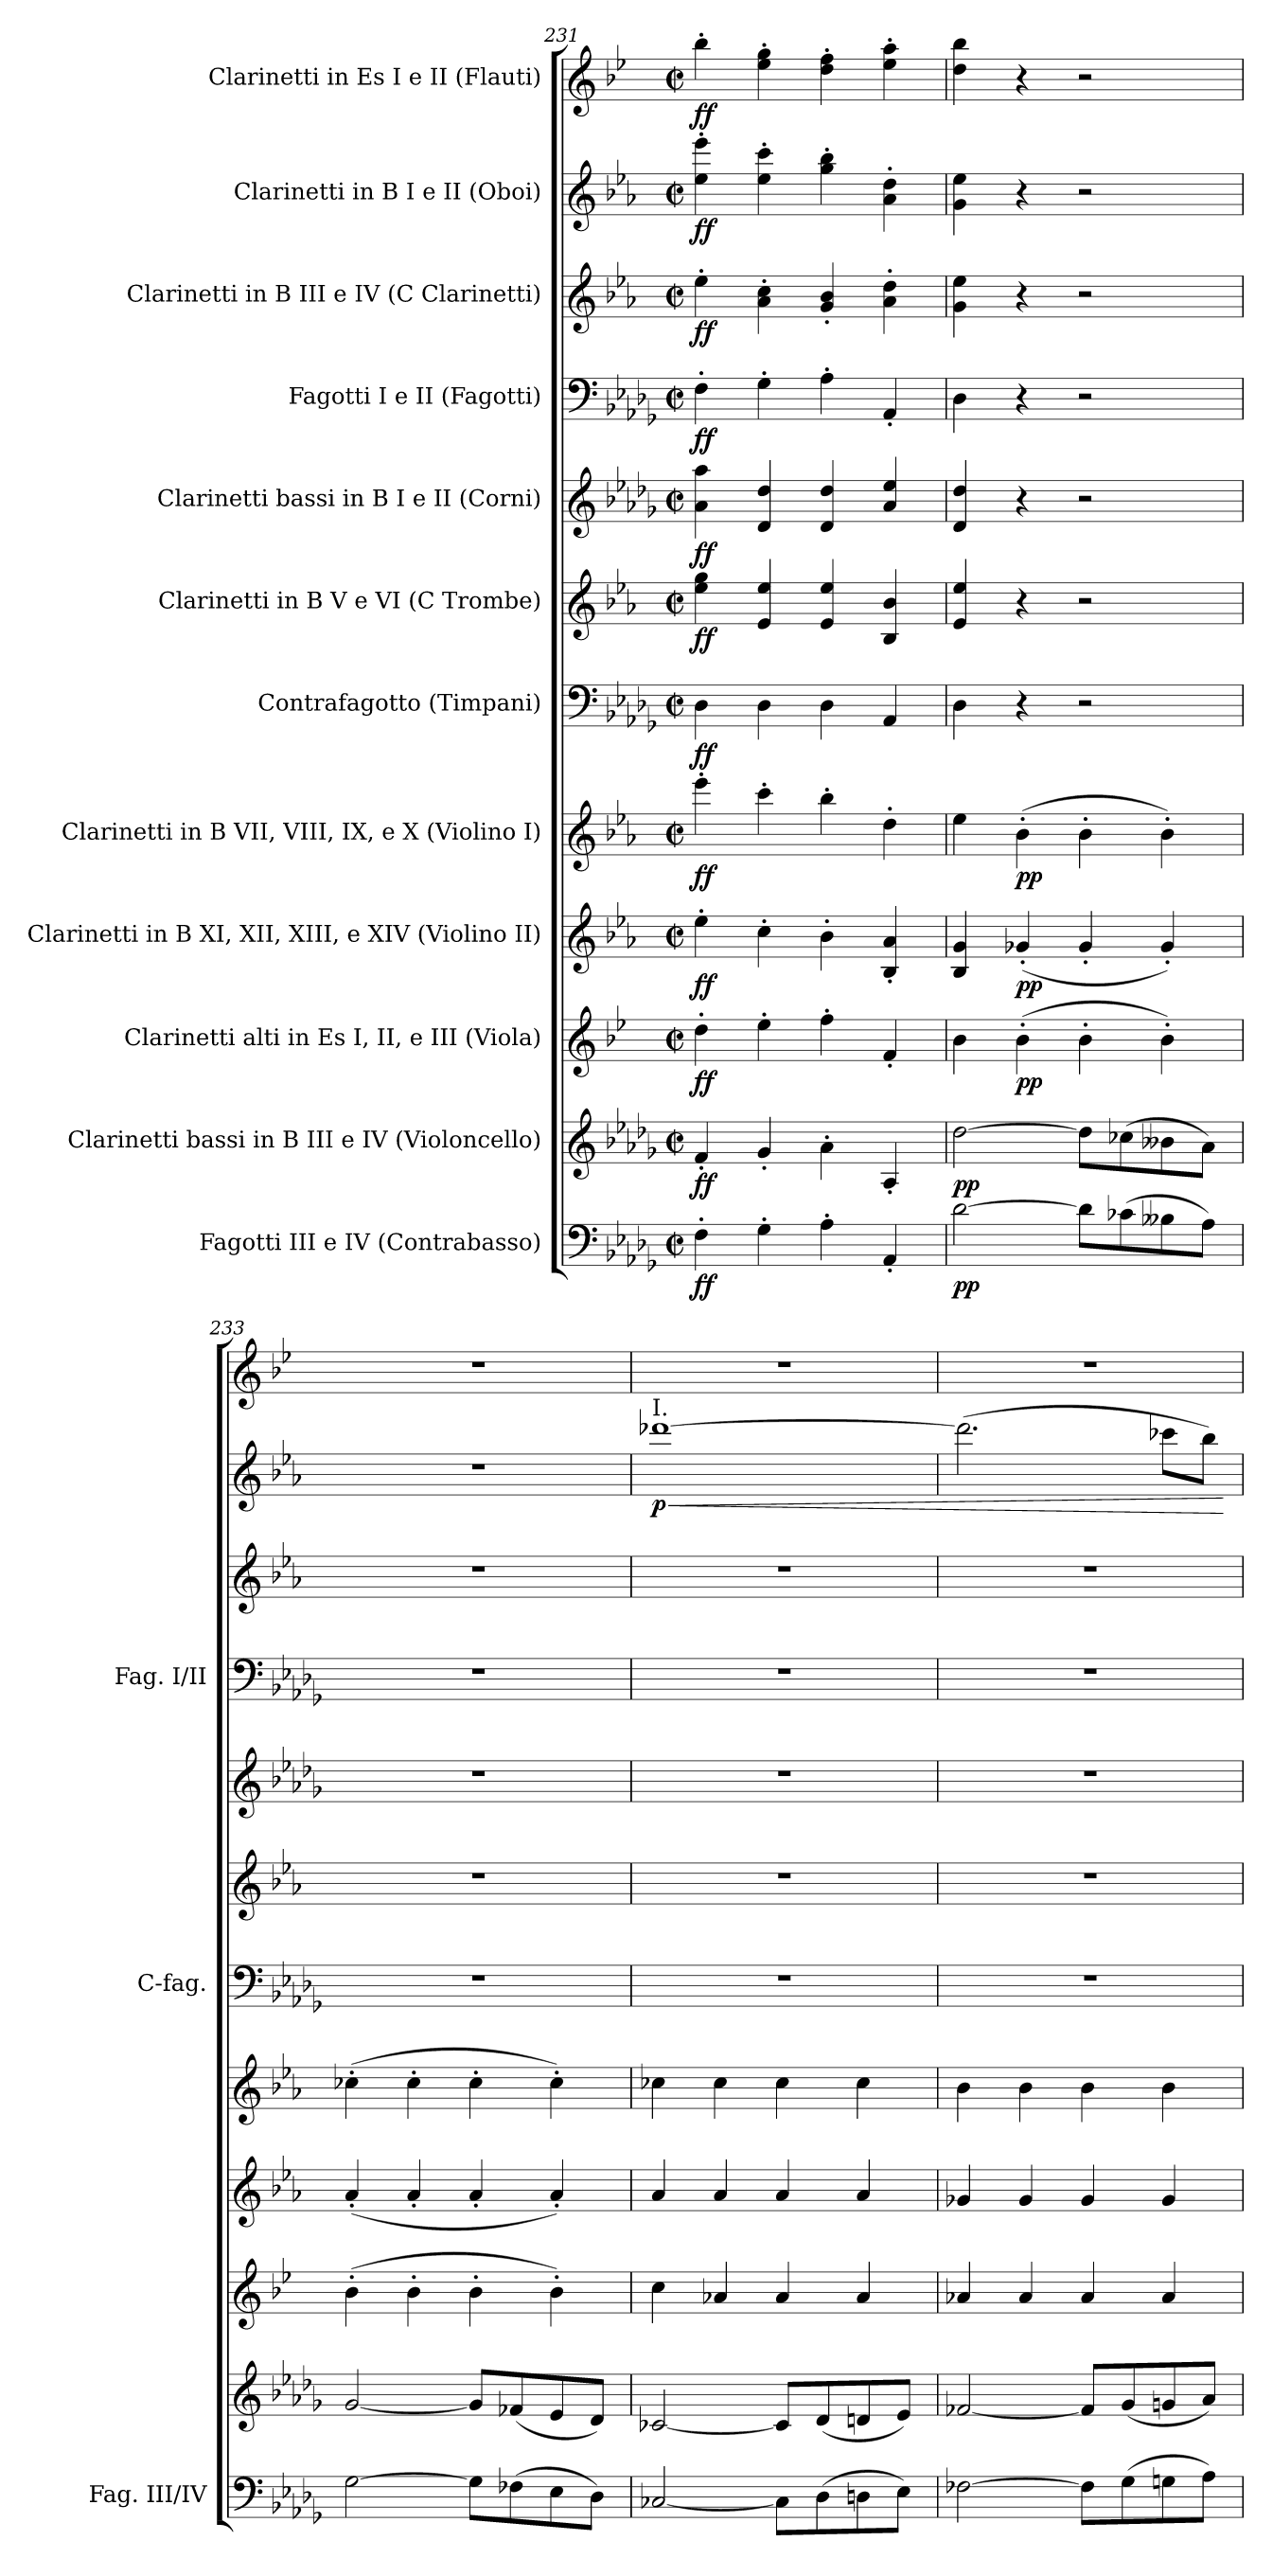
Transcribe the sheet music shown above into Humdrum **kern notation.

**kern	**dynam	**kern	**dynam	**kern	**dynam	**kern	**dynam	**kern	**dynam	**kern	**dynam	**kern	**dynam	**kern	**dynam	**kern	**dynam	**kern	**dynam	**kern	**dynam	**kern	**dynam
*part12	*part12	*part11	*part11	*part10	*part10	*part9	*part9	*part8	*part8	*part7	*part7	*part6	*part6	*part5	*part5	*part4	*part4	*part3	*part3	*part2	*part2	*part1	*part1
*staff12	*staff12	*staff11	*staff11	*staff10	*staff10	*staff9	*staff9	*staff8	*staff8	*staff7	*staff7	*staff6	*staff6	*staff5	*staff5	*staff4	*staff4	*staff3	*staff3	*staff2	*staff2	*staff1	*staff1
*I"Fagotti III e IV (Contrabasso)	*	*I"Clarinetti bassi in B III e IV (Violoncello)	*	*I"Clarinetti alti in Es I, II, e III (Viola)	*	*I"Clarinetti in B XI, XII, XIII, e XIV (Violino II)	*	*I"Clarinetti in B VII, VIII, IX, e X (Violino I)	*	*I"Contrafagotto (Timpani)	*	*I"Clarinetti in B V e VI (C Trombe)	*	*I"Clarinetti bassi in B I e II (Corni)	*	*I"Fagotti I e II (Fagotti)	*	*I"Clarinetti in B III e IV (C Clarinetti)	*	*I"Clarinetti in B I e II (Oboi)	*	*I"Clarinetti in Es I e II (Flauti)	*
*I'Fag. III/IV	*	*	*	*	*	*	*	*	*	*I'C-fag.	*	*	*	*	*	*I'Fag. I/II	*	*	*	*	*	*	*
*clefF4	*	*clefG2	*	*clefG2	*	*clefG2	*	*clefG2	*	*clefF4	*	*clefG2	*	*clefG2	*	*clefF4	*	*clefG2	*	*clefG2	*	*clefG2	*
*	*	*ITrd8c14	*	*ITrd5c9	*	*ITrd1c2	*	*ITrd1c2	*	*ITrd7c12	*	*ITrd1c2	*	*ITrd8c14	*	*	*	*ITrd1c2	*	*ITrd1c2	*	*ITrd-2c-3	*
*k[b-e-a-d-g-]	*	*k[b-e-a-d-g-]	*	*k[b-e-a-d-g-]	*	*k[b-e-a-d-g-]	*	*k[b-e-a-d-g-]	*	*k[b-e-a-d-g-]	*	*k[b-e-a-d-g-]	*	*k[b-e-a-d-g-]	*	*k[b-e-a-d-g-]	*	*k[b-e-a-d-g-]	*	*k[b-e-a-d-g-]	*	*k[b-e-a-d-g-]	*
*M2/2	*	*M2/2	*	*M2/2	*	*M2/2	*	*M2/2	*	*M2/2	*	*M2/2	*	*M2/2	*	*M2/2	*	*M2/2	*	*M2/2	*	*M2/2	*
*met(c|)	*	*met(c|)	*	*met(c|)	*	*met(c|)	*	*met(c|)	*	*met(c|)	*	*met(c|)	*	*met(c|)	*	*met(c|)	*	*met(c|)	*	*met(c|)	*	*met(c|)	*
=231	=231	=231	=231	=231	=231	=231	=231	=231	=231	=231	=231	=231	=231	=231	=231	=231	=231	=231	=231	=231	=231	=231	=231
!	!LO:DY:b	!	!LO:DY:b	!	!LO:DY:b	!	!LO:DY:b	!	!LO:DY:b	!	!LO:DY:b	!	!LO:DY:b	!	!LO:DY:b	!	!LO:DY:b	!	!LO:DY:b	!	!LO:DY:b	!	!LO:DY:b
4F'\	ff	4F'/	ff	4f'\	ff	4dd-'\	ff	4ddd-'\	ff	4DD-\	ff	4dd-\ 4ff\	ff	4A-\ 4a-\	ff	4F'\	ff	4dd-'\	ff	4dd-\' 4ddd-\'	ff	4ddd-'\	ff
4G-'\	.	4G-'/	.	4g-'\	.	4b-'\	.	4bb-'\	.	4DD-\	.	4d-/ 4dd-/	.	4D-/ 4d-/	.	4G-'\	.	4g-\' 4b-\'	.	4dd-\' 4bb-\'	.	4gg-\' 4bb-\'	.
4A-'\	.	4A-'\	.	4a-'\	.	4a-'\	.	4aa-'\	.	4DD-\	.	4d-/ 4dd-/	.	4D-/ 4d-/	.	4A-'\	.	4f/' 4a-/'	.	4ff\' 4aa-\'	.	4ff\' 4aa-\'	.
4AA-'/	.	4AA-'/	.	4A-'/	.	4A-/' 4g-/'	.	4cc'\	.	4AAA-/	.	4A-/ 4a-/	.	4A-/ 4e-/	.	4AA-'/	.	4g-\' 4cc\'	.	4g-\' 4cc\'	.	4gg-\' 4ccc\'	.
!!LO:PB:g=z
=232	=232	=232	=232	=232	=232	=232	=232	=232	=232	=232	=232	=232	=232	=232	=232	=232	=232	=232	=232	=232	=232	=232	=232
!	!LO:DY:b	!	!LO:DY:b	!	!	!	!	!	!	!	!	!	!	!	!	!	!	!	!	!	!	!	!
[2d-\	pp	[2d-\	pp	4d-\	.	4A-/ 4f/	.	4dd-\	.	4DD-\	.	4d-/ 4dd-/	.	4D-/ 4d-/	.	4D-\	.	4f\ 4dd-\	.	4f\ 4dd-\	.	4ff\ 4ddd-\	.
!	!	!	!	!	!LO:DY:b	!	!LO:DY:b	!	!LO:DY:b	!	!	!	!	!	!	!	!	!	!	!	!	!	!
.	.	.	.	(>4d-'\	pp	(<4f-X'/	pp	(>4a-'\	pp	4r	.	4r	.	4r	.	4r	.	4r	.	4r	.	4r	.
8d-\L]	.	8d-\L]	.	4d-'\	.	4f-'/	.	4a-'\	.	2r	.	2r	.	2r	.	2r	.	2r	.	2r	.	2r	.
(>8c-X\	.	(>8c-X\	.	.	.	.	.	.	.	.	.	.	.	.	.	.	.	.	.	.	.	.	.
8B--X\	.	8B--X\	.	4d-'\)	.	4f-'/)	.	4a-'\)	.	.	.	.	.	.	.	.	.	.	.	.	.	.	.
8A-\J)	.	8A-\J)	.	.	.	.	.	.	.	.	.	.	.	.	.	.	.	.	.	.	.	.	.
!!LO:PB:g=z
=233	=233	=233	=233	=233	=233	=233	=233	=233	=233	=233	=233	=233	=233	=233	=233	=233	=233	=233	=233	=233	=233	=233	=233
[2G-\	.	[2G-/	.	(>4d-'\	.	(<4g-'/	.	(>4b--X'\	.	1r	.	1r	.	1r	.	1r	.	1r	.	1r	.	1r	.
.	.	.	.	4d-'\	.	4g-'/	.	4b--'\	.	.	.	.	.	.	.	.	.	.	.	.	.	.	.
8G-\L]	.	8G-/L]	.	4d-'\	.	4g-'/	.	4b--'\	.	.	.	.	.	.	.	.	.	.	.	.	.	.	.
(>8F-X\	.	(<8F-X/	.	.	.	.	.	.	.	.	.	.	.	.	.	.	.	.	.	.	.	.	.
8E-\	.	8E-/	.	4d-'\)	.	4g-'/)	.	4b--'\)	.	.	.	.	.	.	.	.	.	.	.	.	.	.	.
8D-\J)	.	8D-/J)	.	.	.	.	.	.	.	.	.	.	.	.	.	.	.	.	.	.	.	.	.
=234	=234	=234	=234	=234	=234	=234	=234	=234	=234	=234	=234	=234	=234	=234	=234	=234	=234	=234	=234	=234	=234	=234	=234
!	!	!	!	!	!	!	!	!	!	!	!	!	!	!	!	!	!	!	!	!LO:TX:a:t=I.	!	!	!
!	!	!	!	!	!	!	!	!	!	!	!	!	!	!	!	!	!	!	!	!	!LO:HP:b	!	!
!	!	!	!	!	!	!	!	!	!	!	!	!	!	!	!	!	!	!	!	!	!LO:DY:n=1:b	!	!
[2C-X/	.	[2C-X/	.	4e-\	.	4g-/	.	4b--X\	.	1r	.	1r	.	1r	.	1r	.	1r	.	[1ccc-X	< p	1r	.
.	.	.	.	4c-X/	.	4g-/	.	4b--\	.	.	.	.	.	.	.	.	.	.	.	.	.	.	.
8C-\L]	.	8C-/L]	.	4c-/	.	4g-/	.	4b--\	.	.	.	.	.	.	.	.	.	.	.	.	.	.	.
(>8D-\	.	(<8D-/	.	.	.	.	.	.	.	.	.	.	.	.	.	.	.	.	.	.	.	.	.
8Dn\	.	8Dn/	.	4c-/	.	4g-/	.	4b--\	.	.	.	.	.	.	.	.	.	.	.	.	.	.	.
8E-\J)	.	8E-/J)	.	.	.	.	.	.	.	.	.	.	.	.	.	.	.	.	.	.	.	.	.
=235	=235	=235	=235	=235	=235	=235	=235	=235	=235	=235	=235	=235	=235	=235	=235	=235	=235	=235	=235	=235	=235	=235	=235
[2F-X\	.	[2F-X/	.	4c-X/	.	4f-X/	.	4a-\	.	1r	.	1r	.	1r	.	1r	.	1r	.	(>2.ccc-\]	.	1r	.
.	.	.	.	4c-/	.	4f-/	.	4a-\	.	.	.	.	.	.	.	.	.	.	.	.	.	.	.
8F-\L]	.	8F-/L]	.	4c-/	.	4f-/	.	4a-\	.	.	.	.	.	.	.	.	.	.	.	.	.	.	.
(>8G-\	.	(<8G-/	.	.	.	.	.	.	.	.	.	.	.	.	.	.	.	.	.	.	.	.	.
8Gn\	.	8Gn/	.	4c-/	.	4f-/	.	4a-\	.	.	.	.	.	.	.	.	.	.	.	8bb--X\L	.	.	.
8A-\J)	.	8A-/J)	.	.	.	.	.	.	.	.	.	.	.	.	.	.	.	.	.	8aa-\J)	.	.	.
.	.	.	.	.	.	.	.	.	.	.	.	.	.	.	.	.	.	.	.	.	[	.	.
=	=	=	=	=	=	=	=	=	=	=	=	=	=	=	=	=	=	=	=	=	=	=	=
*-	*-	*-	*-	*-	*-	*-	*-	*-	*-	*-	*-	*-	*-	*-	*-	*-	*-	*-	*-	*-	*-	*-	*-
